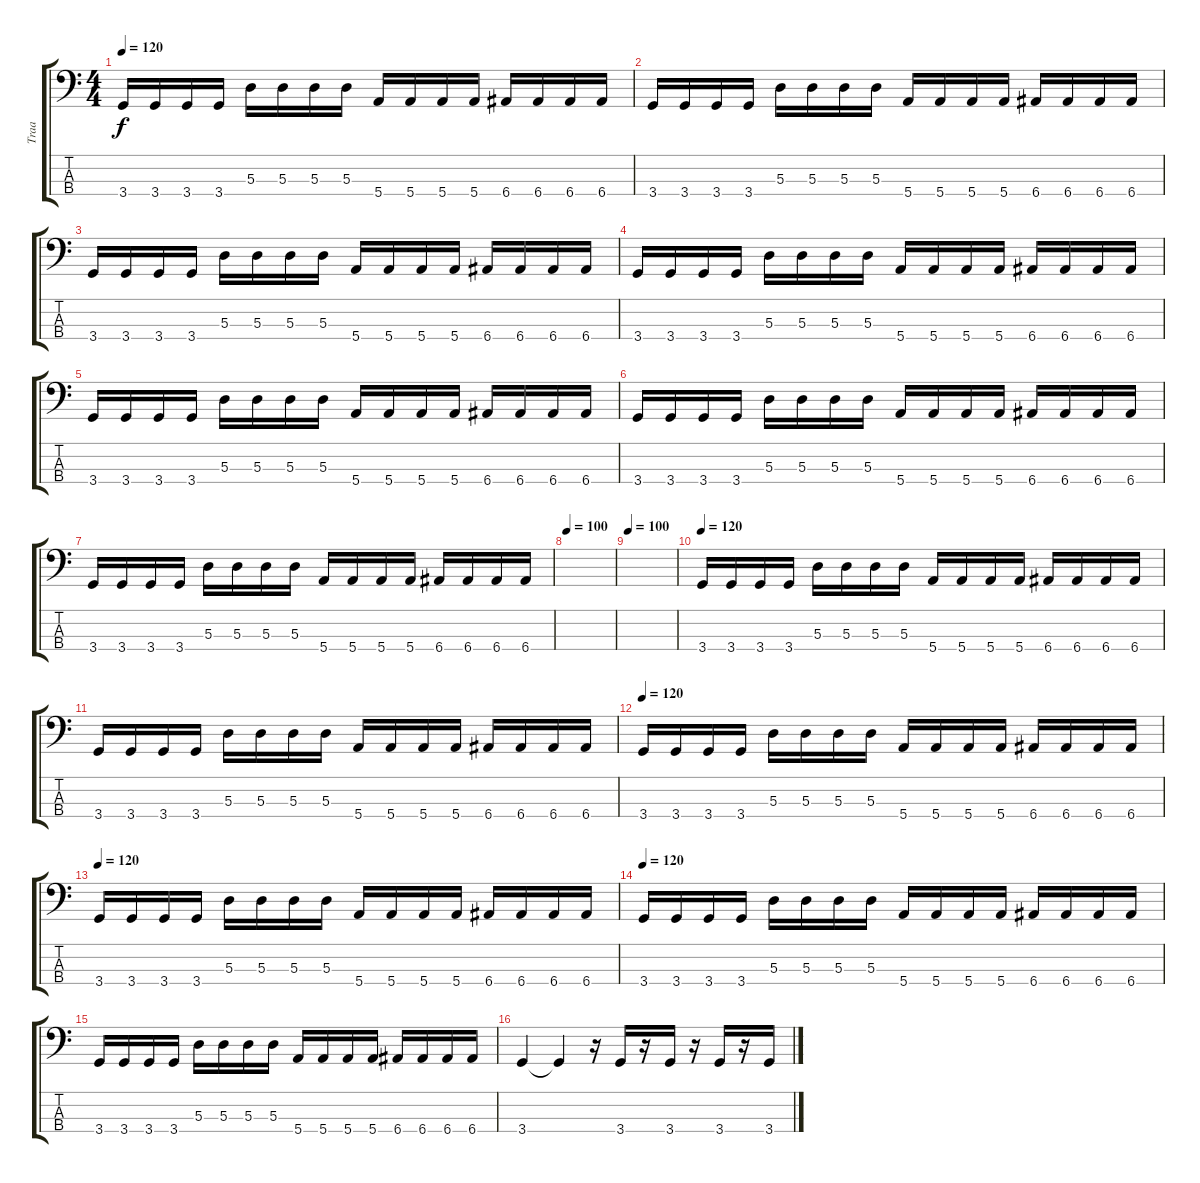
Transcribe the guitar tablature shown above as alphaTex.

\track ("Traa" "Traa") {instrument acousticguitarnylon}
\staff {score tabs}
\tuning (G2 D2 A1 E1) {hide}
\ts (4 4)
\tempo 120
\clef f4
\ks c
3.4.16{dy f instrument acousticguitarnylon} 3.4.16 3.4.16 3.4.16 5.3.16 5.3.16 5.3.16 5.3.16 5.4.16 5.4.16 5.4.16 5.4.16 6.4.16 6.4.16 6.4.16 6.4.16 |
3.4.16 3.4.16 3.4.16 3.4.16 5.3.16 5.3.16 5.3.16 5.3.16 5.4.16 5.4.16 5.4.16 5.4.16 6.4.16 6.4.16 6.4.16 6.4.16 |
3.4.16 3.4.16 3.4.16 3.4.16 5.3.16 5.3.16 5.3.16 5.3.16 5.4.16 5.4.16 5.4.16 5.4.16 6.4.16 6.4.16 6.4.16 6.4.16 |
3.4.16 3.4.16 3.4.16 3.4.16 5.3.16 5.3.16 5.3.16 5.3.16 5.4.16 5.4.16 5.4.16 5.4.16 6.4.16 6.4.16 6.4.16 6.4.16 |
3.4.16 3.4.16 3.4.16 3.4.16 5.3.16 5.3.16 5.3.16 5.3.16 5.4.16 5.4.16 5.4.16 5.4.16 6.4.16 6.4.16 6.4.16 6.4.16 |
3.4.16 3.4.16 3.4.16 3.4.16 5.3.16 5.3.16 5.3.16 5.3.16 5.4.16 5.4.16 5.4.16 5.4.16 6.4.16 6.4.16 6.4.16 6.4.16 |
3.4.16 3.4.16 3.4.16 3.4.16 5.3.16 5.3.16 5.3.16 5.3.16 5.4.16 5.4.16 5.4.16 5.4.16 6.4.16 6.4.16 6.4.16 6.4.16 |
\tempo 100
|
\tempo 100
|
\tempo 120
3.4.16 3.4.16 3.4.16 3.4.16 5.3.16 5.3.16 5.3.16 5.3.16 5.4.16 5.4.16 5.4.16 5.4.16 6.4.16 6.4.16 6.4.16 6.4.16 |
3.4.16 3.4.16 3.4.16 3.4.16 5.3.16 5.3.16 5.3.16 5.3.16 5.4.16 5.4.16 5.4.16 5.4.16 6.4.16 6.4.16 6.4.16 6.4.16 |
\tempo 120
3.4.16 3.4.16 3.4.16 3.4.16 5.3.16 5.3.16 5.3.16 5.3.16 5.4.16 5.4.16 5.4.16 5.4.16 6.4.16 6.4.16 6.4.16 6.4.16 |
\tempo 120
3.4.16 3.4.16 3.4.16 3.4.16 5.3.16 5.3.16 5.3.16 5.3.16 5.4.16 5.4.16 5.4.16 5.4.16 6.4.16 6.4.16 6.4.16 6.4.16 |
\tempo 120
3.4.16 3.4.16 3.4.16 3.4.16 5.3.16 5.3.16 5.3.16 5.3.16 5.4.16 5.4.16 5.4.16 5.4.16 6.4.16 6.4.16 6.4.16 6.4.16 |
3.4.16 3.4.16 3.4.16 3.4.16 5.3.16 5.3.16 5.3.16 5.3.16 5.4.16 5.4.16 5.4.16 5.4.16 6.4.16 6.4.16 6.4.16 6.4.16 |
3.4.4 3.4{t}.4 r.16 3.4.16 r.16 3.4.16 r.16 3.4.16 r.16 3.4.16
